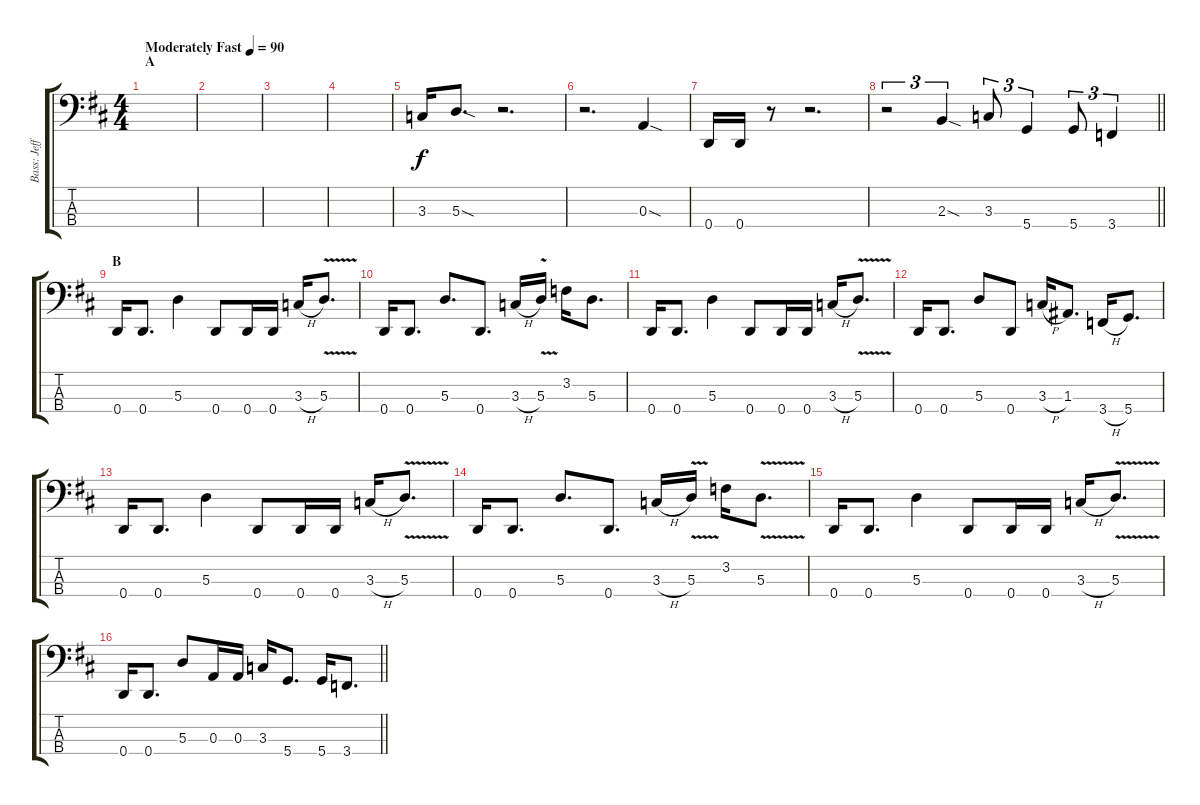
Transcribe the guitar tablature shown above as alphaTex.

\track ("Bass: Jeff" "Bass: Jeff") {instrument electricbassfinger}
\staff {score tabs}
\tuning (G2 D2 A1 D1) {hide}
\ts (4 4)
\section ("" "A")
\tempo (90 "Moderately Fast")
\clef f4
\ks d
|
|
|
|
3.3.16 5.3{sod}.8{d} r.2{d} |
r.2{d} 0.3{sod}.4 |
0.4.16 0.4.16 r.8 r.2{d} |
\barLineRight lightlight
r.2{tu (3 2)} 2.3{sod}.4{tu (3 2)} 3.3.8{tu (3 2)} 5.4.4{tu (3 2)} 5.4.8{tu (3 2)} 3.4.4{tu (3 2)} |
\section ("" "B")
0.4.16 0.4.8{d} 5.3.4 0.4.8 0.4.16 0.4.16 3.3{h}.16 5.3{v}.8{d} |
0.4.16 0.4.8{d} 5.3.8{d} 0.4.8{d} 3.3{h}.16 5.3{v}.16 3.2.16 5.3.8{d} |
0.4.16 0.4.8{d} 5.3.4 0.4.8 0.4.16 0.4.16 3.3{h}.16 5.3{v}.8{d} |
0.4.16 0.4.8{d} 5.3.8 0.4.8 3.3{h}.16 1.3.8{d} 3.4{h}.16 5.4.8{d} |
0.4.16 0.4.8{d} 5.3.4 0.4.8 0.4.16 0.4.16 3.3{h}.16 5.3{v}.8{d} |
0.4.16 0.4.8{d} 5.3.8{d} 0.4.8{d} 3.3{h}.16 5.3{v}.16 3.2.16 5.3{v}.8{d} |
0.4.16 0.4.8{d} 5.3.4 0.4.8 0.4.16 0.4.16 3.3{h}.16 5.3{v}.8{d} |
\barLineRight lightlight
0.4.16 0.4.8{d} 5.3.8 0.3.16 0.3.16 3.3.16 5.4.8{d} 5.4.16 3.4.8{d}
